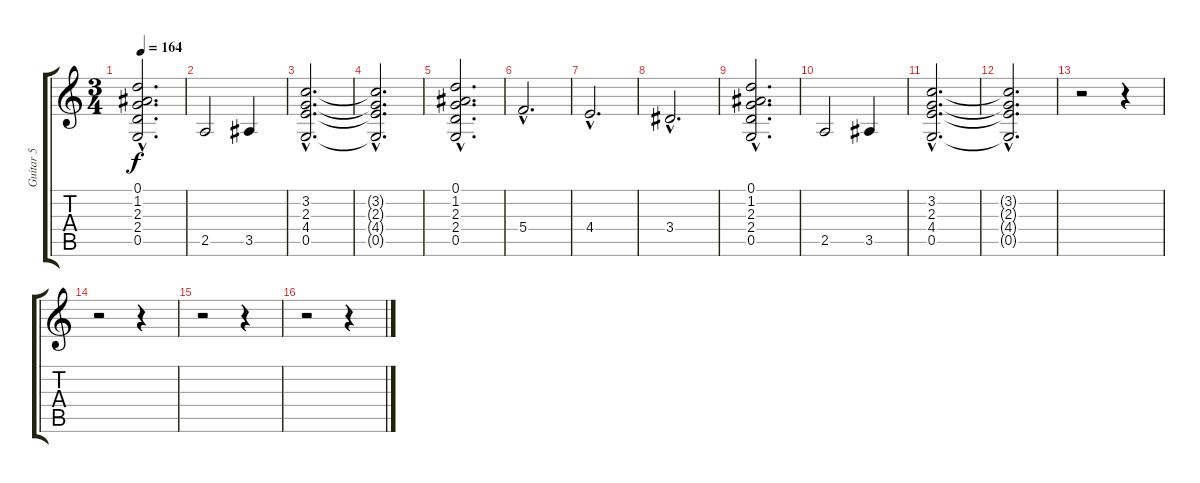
\track ("Guitar 5" "Guitar 5") {instrument electricguitarclean}
\staff {score tabs}
\tuning (D4 A3 F3 C3 G2 D2) {hide}
\ts (3 4)
\tempo 164
\clef g2
\ks c
(0.1{hac} 1.2{hac} 2.3{hac} 2.4{hac} 0.5{hac}).2{d dy f} |
2.5.2 3.5.4 |
(3.2{hac} 2.3{hac} 4.4{hac} 0.5{hac}).2{d} |
(3.2{hac t} 2.3{hac t} 4.4{hac t} 0.5{hac t}).2{d} |
(0.1{hac} 1.2{hac} 2.3{hac} 2.4{hac} 0.5{hac}).2{d} |
5.4{hac}.2{d} |
4.4{hac}.2{d} |
3.4{hac}.2{d} |
(0.1{hac} 1.2{hac} 2.3{hac} 2.4{hac} 0.5{hac}).2{d} |
2.5.2 3.5.4 |
(3.2{hac} 2.3{hac} 4.4{hac} 0.5{hac}).2{d} |
(3.2{hac t} 2.3{hac t} 4.4{hac t} 0.5{hac t}).2{d} |
r.2 r.4 |
r.2 r.4 |
r.2 r.4 |
r.2 r.4
